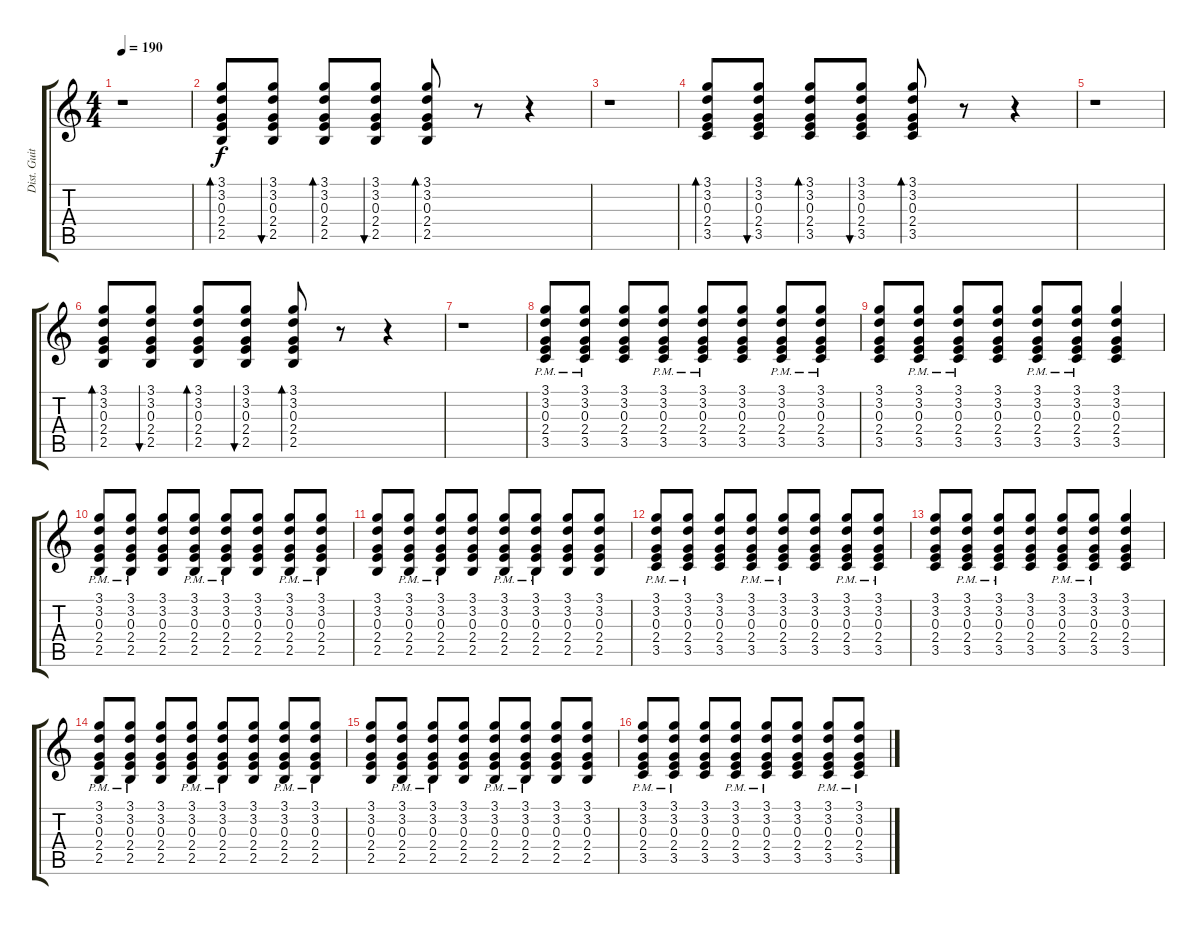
\track ("Dist. Guitar 1" "Dist. Guit") {instrument distortionguitar}
\staff {score tabs}
\tuning (E4 B3 G3 D3 A2 D2) {hide}
\ts (4 4)
\tempo 190
\clef g2
\ks c
r.1{dy f} |
(3.1 3.2 0.3 2.4 2.5).8{bd 60} (3.1 3.2 0.3 2.4 2.5).8{bu 60} (3.1 3.2 0.3 2.4 2.5).8{bd 60} (3.1 3.2 0.3 2.4 2.5).8{bu 60} (3.1 3.2 0.3 2.4 2.5).8{bd 60} r.8 r.4 |
r.1 |
(3.1 3.2 0.3 2.4 3.5).8{bd 60} (3.1 3.2 0.3 2.4 3.5).8{bu 60} (3.1 3.2 0.3 2.4 3.5).8{bd 60} (3.1 3.2 0.3 2.4 3.5).8{bu 60} (3.1 3.2 0.3 2.4 3.5).8{bd 60} r.8 r.4 |
r.1 |
(3.1 3.2 0.3 2.4 2.5).8{bd 60} (3.1 3.2 0.3 2.4 2.5).8{bu 60} (3.1 3.2 0.3 2.4 2.5).8{bd 60} (3.1 3.2 0.3 2.4 2.5).8{bu 60} (3.1 3.2 0.3 2.4 2.5).8{bd 60} r.8 r.4 |
r.1 |
(3.1{pm} 3.2{pm} 0.3{pm} 2.4{pm} 3.5{pm}).8 (3.1{pm} 3.2{pm} 0.3{pm} 2.4{pm} 3.5{pm}).8 (3.1 3.2 0.3 2.4 3.5).8 (3.1{pm} 3.2{pm} 0.3{pm} 2.4{pm} 3.5{pm}).8 (3.1{pm} 3.2{pm} 0.3{pm} 2.4{pm} 3.5{pm}).8 (3.1 3.2 0.3 2.4 3.5).8 (3.1{pm} 3.2{pm} 0.3{pm} 2.4{pm} 3.5{pm}).8 (3.1{pm} 3.2{pm} 0.3{pm} 2.4{pm} 3.5{pm}).8 |
(3.1 3.2 0.3 2.4 3.5).8 (3.1{pm} 3.2{pm} 0.3{pm} 2.4{pm} 3.5{pm}).8 (3.1{pm} 3.2{pm} 0.3{pm} 2.4{pm} 3.5{pm}).8 (3.1 3.2 0.3 2.4 3.5).8 (3.1{pm} 3.2{pm} 0.3{pm} 2.4{pm} 3.5{pm}).8 (3.1{pm} 3.2{pm} 0.3{pm} 2.4{pm} 3.5{pm}).8 (3.1 3.2 0.3 2.4 3.5).4 |
(3.1{pm} 3.2{pm} 0.3{pm} 2.4{pm} 2.5{pm}).8 (3.1{pm} 3.2{pm} 0.3{pm} 2.4{pm} 2.5{pm}).8 (3.1 3.2 0.3 2.4 2.5).8 (3.1{pm} 3.2{pm} 0.3{pm} 2.4{pm} 2.5{pm}).8 (3.1{pm} 3.2{pm} 0.3{pm} 2.4{pm} 2.5{pm}).8 (3.1 3.2 0.3 2.4 2.5).8 (3.1{pm} 3.2{pm} 0.3{pm} 2.4{pm} 2.5{pm}).8 (3.1{pm} 3.2{pm} 0.3{pm} 2.4{pm} 2.5{pm}).8 |
(3.1 3.2 0.3 2.4 2.5).8 (3.1{pm} 3.2{pm} 0.3{pm} 2.4{pm} 2.5{pm}).8 (3.1{pm} 3.2{pm} 0.3{pm} 2.4{pm} 2.5{pm}).8 (3.1 3.2 0.3 2.4 2.5).8 (3.1{pm} 3.2{pm} 0.3{pm} 2.4{pm} 2.5{pm}).8 (3.1{pm} 3.2{pm} 0.3{pm} 2.4{pm} 2.5{pm}).8 (3.1 3.2 0.3 2.4 2.5).8 (3.1 3.2 0.3 2.4 2.5).8 |
(3.1{pm} 3.2{pm} 0.3{pm} 2.4{pm} 3.5{pm}).8 (3.1{pm} 3.2{pm} 0.3{pm} 2.4{pm} 3.5{pm}).8 (3.1 3.2 0.3 2.4 3.5).8 (3.1{pm} 3.2{pm} 0.3{pm} 2.4{pm} 3.5{pm}).8 (3.1{pm} 3.2{pm} 0.3{pm} 2.4{pm} 3.5{pm}).8 (3.1 3.2 0.3 2.4 3.5).8 (3.1{pm} 3.2{pm} 0.3{pm} 2.4{pm} 3.5{pm}).8 (3.1{pm} 3.2{pm} 0.3{pm} 2.4{pm} 3.5{pm}).8 |
(3.1 3.2 0.3 2.4 3.5).8 (3.1{pm} 3.2{pm} 0.3{pm} 2.4{pm} 3.5{pm}).8 (3.1{pm} 3.2{pm} 0.3{pm} 2.4{pm} 3.5{pm}).8 (3.1 3.2 0.3 2.4 3.5).8 (3.1{pm} 3.2{pm} 0.3{pm} 2.4{pm} 3.5{pm}).8 (3.1{pm} 3.2{pm} 0.3{pm} 2.4{pm} 3.5{pm}).8 (3.1 3.2 0.3 2.4 3.5).4 |
(3.1{pm} 3.2{pm} 0.3{pm} 2.4{pm} 2.5{pm}).8 (3.1{pm} 3.2{pm} 0.3{pm} 2.4{pm} 2.5{pm}).8 (3.1 3.2 0.3 2.4 2.5).8 (3.1{pm} 3.2{pm} 0.3{pm} 2.4{pm} 2.5{pm}).8 (3.1{pm} 3.2{pm} 0.3{pm} 2.4{pm} 2.5{pm}).8 (3.1 3.2 0.3 2.4 2.5).8 (3.1{pm} 3.2{pm} 0.3{pm} 2.4{pm} 2.5{pm}).8 (3.1{pm} 3.2{pm} 0.3{pm} 2.4{pm} 2.5{pm}).8 |
(3.1 3.2 0.3 2.4 2.5).8 (3.1{pm} 3.2{pm} 0.3{pm} 2.4{pm} 2.5{pm}).8 (3.1{pm} 3.2{pm} 0.3{pm} 2.4{pm} 2.5{pm}).8 (3.1 3.2 0.3 2.4 2.5).8 (3.1{pm} 3.2{pm} 0.3{pm} 2.4{pm} 2.5{pm}).8 (3.1{pm} 3.2{pm} 0.3{pm} 2.4{pm} 2.5{pm}).8 (3.1 3.2 0.3 2.4 2.5).8 (3.1 3.2 0.3 2.4 2.5).8 |
(3.1{pm} 3.2{pm} 0.3{pm} 2.4{pm} 3.5{pm}).8 (3.1{pm} 3.2{pm} 0.3{pm} 2.4{pm} 3.5{pm}).8 (3.1 3.2 0.3 2.4 3.5).8 (3.1{pm} 3.2{pm} 0.3{pm} 2.4{pm} 3.5{pm}).8 (3.1{pm} 3.2{pm} 0.3{pm} 2.4{pm} 3.5{pm}).8 (3.1 3.2 0.3 2.4 3.5).8 (3.1{pm} 3.2{pm} 0.3{pm} 2.4{pm} 3.5{pm}).8 (3.1{pm} 3.2{pm} 0.3{pm} 2.4{pm} 3.5{pm}).8
